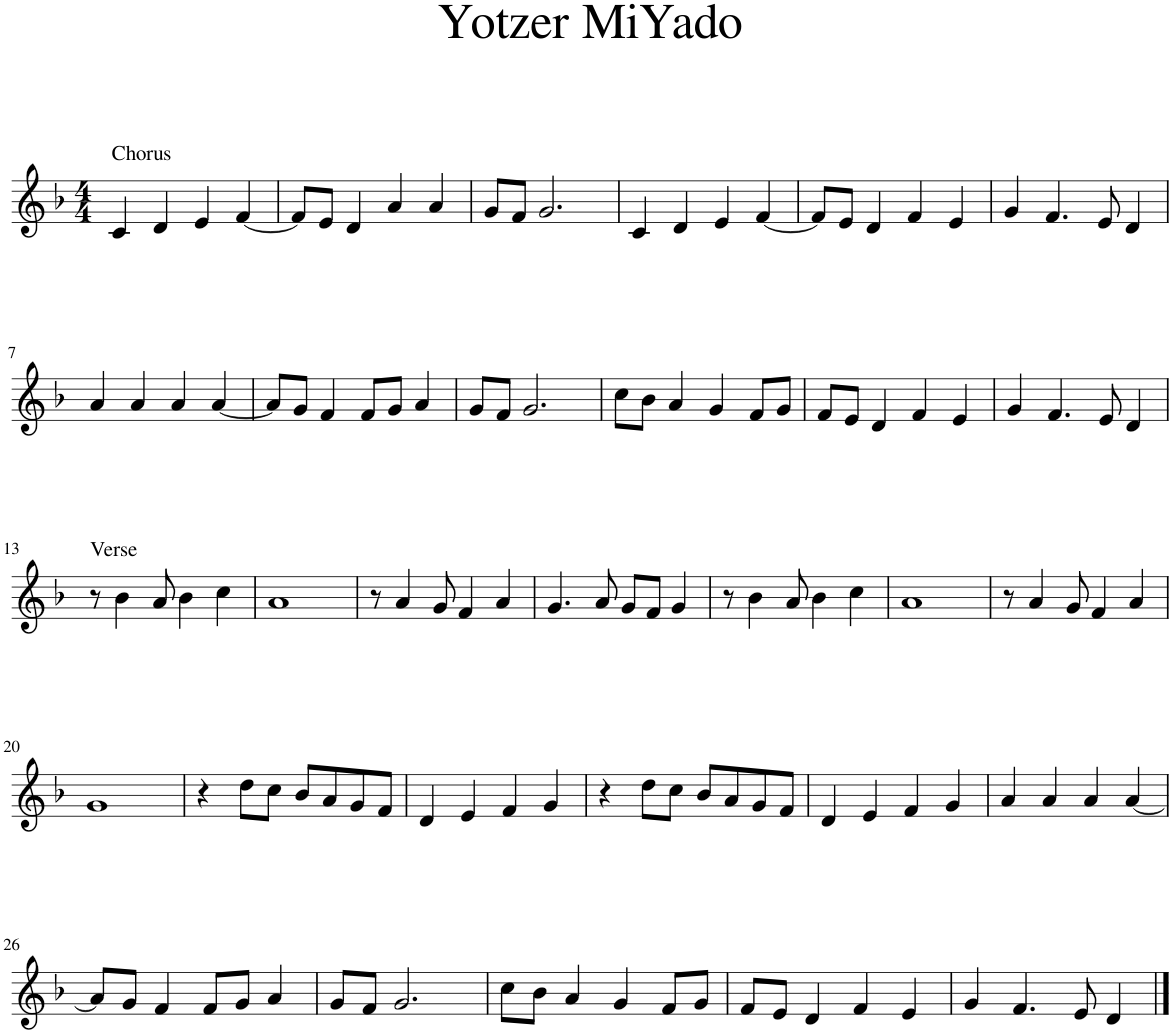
**kern
*part1
*staff1
*I"Piano
*I'Pno.
*clefG2
*k[b-]
*M4/4
=1
!LO:TX:a:t=Chorus
4c/
4d/
4e/
[4f/
=2
8f/L]
8e/J
4d/
4a/
4a/
=3
8g/L
8f/J
2.g/
=4
4c/
4d/
4e/
[4f/
=5
8f/L]
8e/J
4d/
4f/
4e/
=6
4g/
4.f/
8e/
4d/
!!LO:LB:g=z
=7
4a/
4a/
4a/
[4a/
=8
8a/L]
8g/J
4f/
8f/L
8g/J
4a/
=9
8g/L
8f/J
2.g/
=10
8cc\L
8b-\J
4a/
4g/
8f/L
8g/J
=11
8f/L
8e/J
4d/
4f/
4e/
=12
4g/
4.f/
8e/
4d/
!!LO:LB:g=z
=13
!LO:TX:a:t=Verse
8r
4b-\
8a/
4b-\
4cc\
=14
1a
=15
8r
4a/
8g/
4f/
4a/
=16
4.g/
8a/
8g/L
8f/J
4g/
=17
8r
4b-\
8a/
4b-\
4cc\
=18
1a
=19
8r
4a/
8g/
4f/
4a/
!!LO:LB:g=z
=20
1g
=21
4r
8dd\L
8cc\J
8b-/L
8a/
8g/
8f/J
=22
4d/
4e/
4f/
4g/
=23
4r
8dd\L
8cc\J
8b-/L
8a/
8g/
8f/J
=24
4d/
4e/
4f/
4g/
=25
4a/
4a/
4a/
[4a/
!!LO:LB:g=z
=26
8a/L]
8g/J
4f/
8f/L
8g/J
4a/
=27
8g/L
8f/J
2.g/
=28
8cc\L
8b-\J
4a/
4g/
8f/L
8g/J
=29
8f/L
8e/J
4d/
4f/
4e/
=30
4g/
4.f/
8e/
4d/
==
*-
